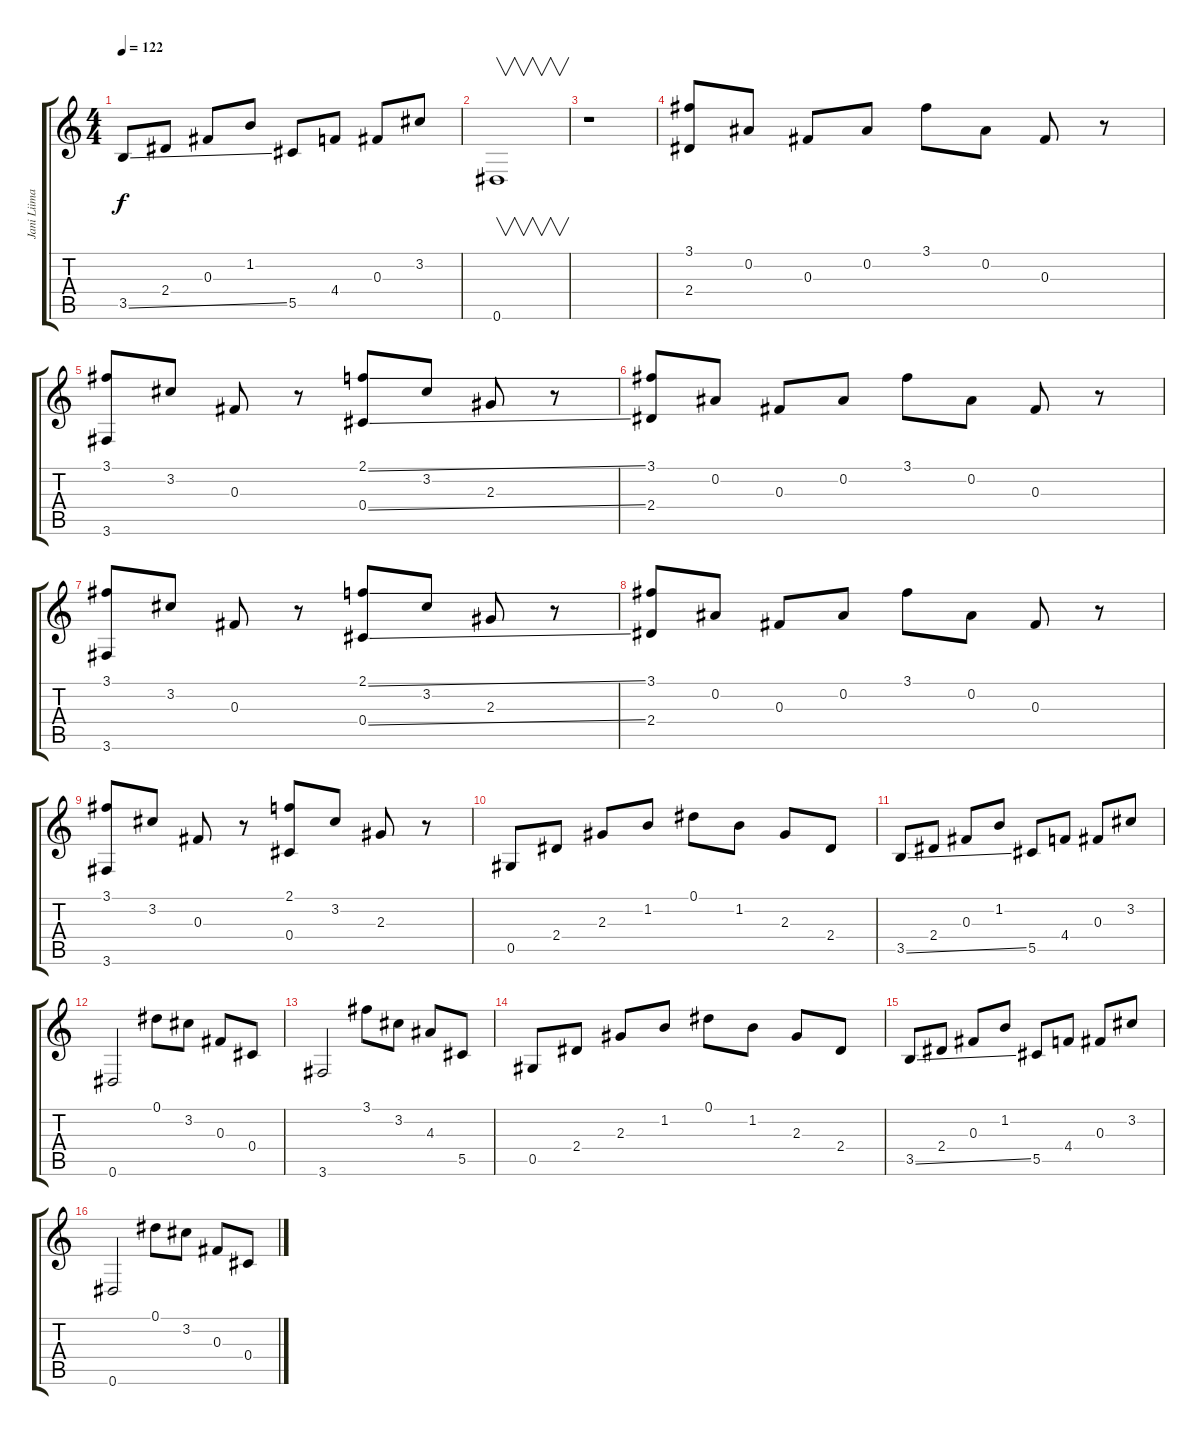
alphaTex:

\track ("Jani Liimatainen" "Jani Liima") {instrument electricguitarclean}
\staff {score tabs}
\tuning (Eb4 Bb3 Gb3 Db3 Ab2 Eb2) {hide}
\ts (4 4)
\tempo 122
\clef g2
\ks c
3.5{ss}.8{dy f} 2.4.8 0.3.8 1.2.8 5.5.8 4.4.8 0.3.8 3.2.8 |
0.6.1{v} |
r.1 |
(3.1 2.4).8 0.2.8 0.3.8 0.2.8 3.1.8 0.2.8 0.3.8 r.8 |
(3.1 3.6).8 3.2.8 0.3.8 r.8 (2.1{ss} 0.4{ss}).8 3.2.8 2.3.8 r.8 |
(3.1 2.4).8 0.2.8 0.3.8 0.2.8 3.1.8 0.2.8 0.3.8 r.8 |
(3.1 3.6).8 3.2.8 0.3.8 r.8 (2.1{ss} 0.4{ss}).8 3.2.8 2.3.8 r.8 |
(3.1 2.4).8 0.2.8 0.3.8 0.2.8 3.1.8 0.2.8 0.3.8 r.8 |
(3.1 3.6).8 3.2.8 0.3.8 r.8 (2.1 0.4).8 3.2.8 2.3.8 r.8 |
0.5.8 2.4.8 2.3.8 1.2.8 0.1.8 1.2.8 2.3.8 2.4.8 |
3.5{ss}.8 2.4.8 0.3.8 1.2.8 5.5.8 4.4.8 0.3.8 3.2.8 |
0.6.2 0.1.8 3.2.8 0.3.8 0.4.8 |
3.6.2 3.1.8 3.2.8 4.3.8 5.5.8 |
0.5.8 2.4.8 2.3.8 1.2.8 0.1.8 1.2.8 2.3.8 2.4.8 |
3.5{ss}.8 2.4.8 0.3.8 1.2.8 5.5.8 4.4.8 0.3.8 3.2.8 |
0.6.2 0.1.8 3.2.8 0.3.8 0.4.8
